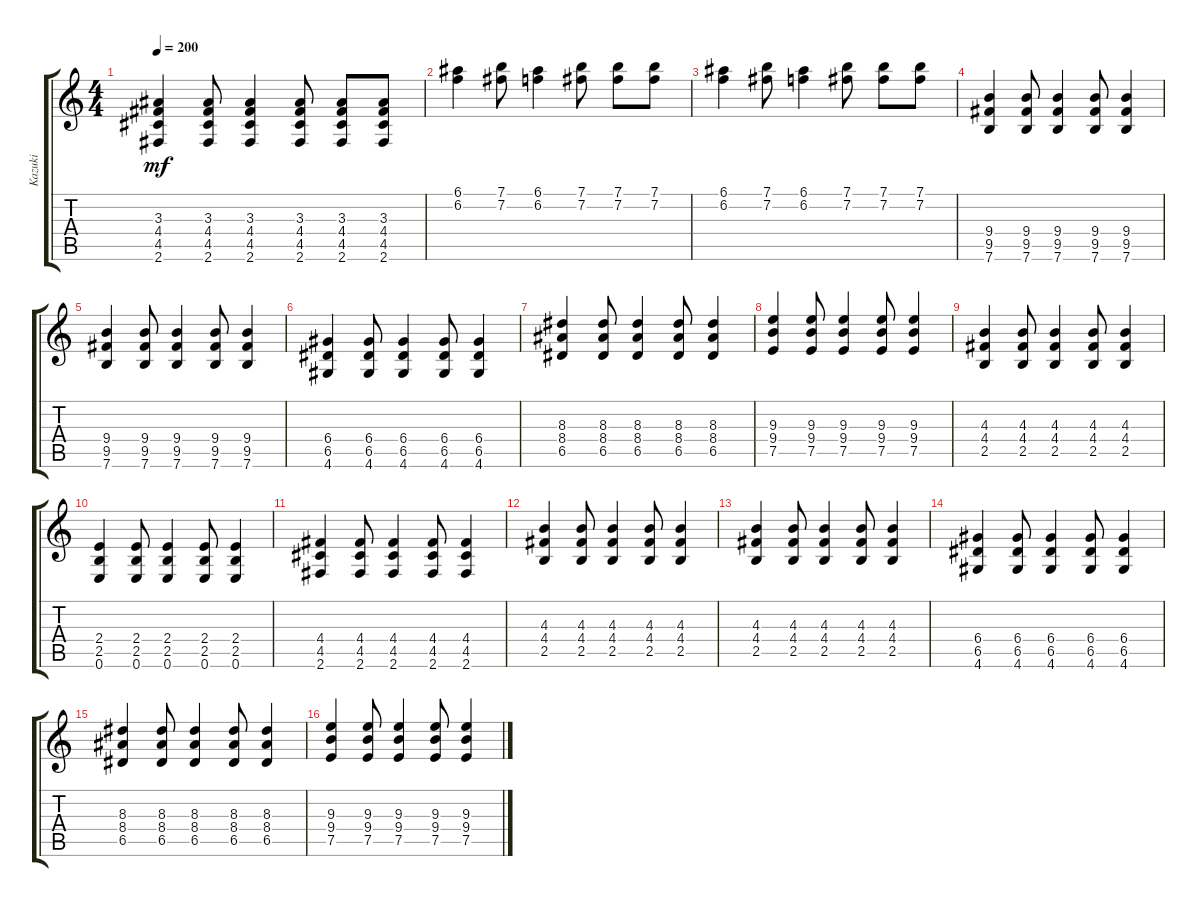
\track ("Kazuki" "Kazuki") {instrument distortionguitar}
\staff {score tabs}
\tuning (E4 B3 G3 D3 A2 E2) {hide}
\ts (4 4)
\tempo 200
\clef g2
\ks c
(3.3 4.4 4.5 2.6).4{dy mf} (3.3 4.4 4.5 2.6).8 (3.3 4.4 4.5 2.6).4 (3.3 4.4 4.5 2.6).8 (3.3 4.4 4.5 2.6).8 (3.3 4.4 4.5 2.6).8 |
(6.1 6.2).4 (7.1 7.2).8 (6.1 6.2).4 (7.1 7.2).8 (7.1 7.2).8 (7.1 7.2).8 |
(6.1 6.2).4 (7.1 7.2).8 (6.1 6.2).4 (7.1 7.2).8 (7.1 7.2).8 (7.1 7.2).8 |
(9.4 9.5 7.6).4 (9.4 9.5 7.6).8 (9.4 9.5 7.6).4 (9.4 9.5 7.6).8 (9.4 9.5 7.6).4 |
(9.4 9.5 7.6).4 (9.4 9.5 7.6).8 (9.4 9.5 7.6).4 (9.4 9.5 7.6).8 (9.4 9.5 7.6).4 |
(6.4 6.5 4.6).4 (6.4 6.5 4.6).8 (6.4 6.5 4.6).4 (6.4 6.5 4.6).8 (6.4 6.5 4.6).4 |
(8.3 8.4 6.5).4 (8.3 8.4 6.5).8 (8.3 8.4 6.5).4 (8.3 8.4 6.5).8 (8.3 8.4 6.5).4 |
(9.3 9.4 7.5).4 (9.3 9.4 7.5).8 (9.3 9.4 7.5).4 (9.3 9.4 7.5).8 (9.3 9.4 7.5).4 |
(4.3 4.4 2.5).4 (4.3 4.4 2.5).8 (4.3 4.4 2.5).4 (4.3 4.4 2.5).8 (4.3 4.4 2.5).4 |
(2.4 2.5 0.6).4 (2.4 2.5 0.6).8 (2.4 2.5 0.6).4 (2.4 2.5 0.6).8 (2.4 2.5 0.6).4 |
(4.4 4.5 2.6).4 (4.4 4.5 2.6).8 (4.4 4.5 2.6).4 (4.4 4.5 2.6).8 (4.4 4.5 2.6).4 |
(4.3 4.4 2.5).4 (4.3 4.4 2.5).8 (4.3 4.4 2.5).4 (4.3 4.4 2.5).8 (4.3 4.4 2.5).4 |
(4.3 4.4 2.5).4 (4.3 4.4 2.5).8 (4.3 4.4 2.5).4 (4.3 4.4 2.5).8 (4.3 4.4 2.5).4 |
(6.4 6.5 4.6).4 (6.4 6.5 4.6).8 (6.4 6.5 4.6).4 (6.4 6.5 4.6).8 (6.4 6.5 4.6).4 |
(8.3 8.4 6.5).4 (8.3 8.4 6.5).8 (8.3 8.4 6.5).4 (8.3 8.4 6.5).8 (8.3 8.4 6.5).4 |
(9.3 9.4 7.5).4 (9.3 9.4 7.5).8 (9.3 9.4 7.5).4 (9.3 9.4 7.5).8 (9.3 9.4 7.5).4
